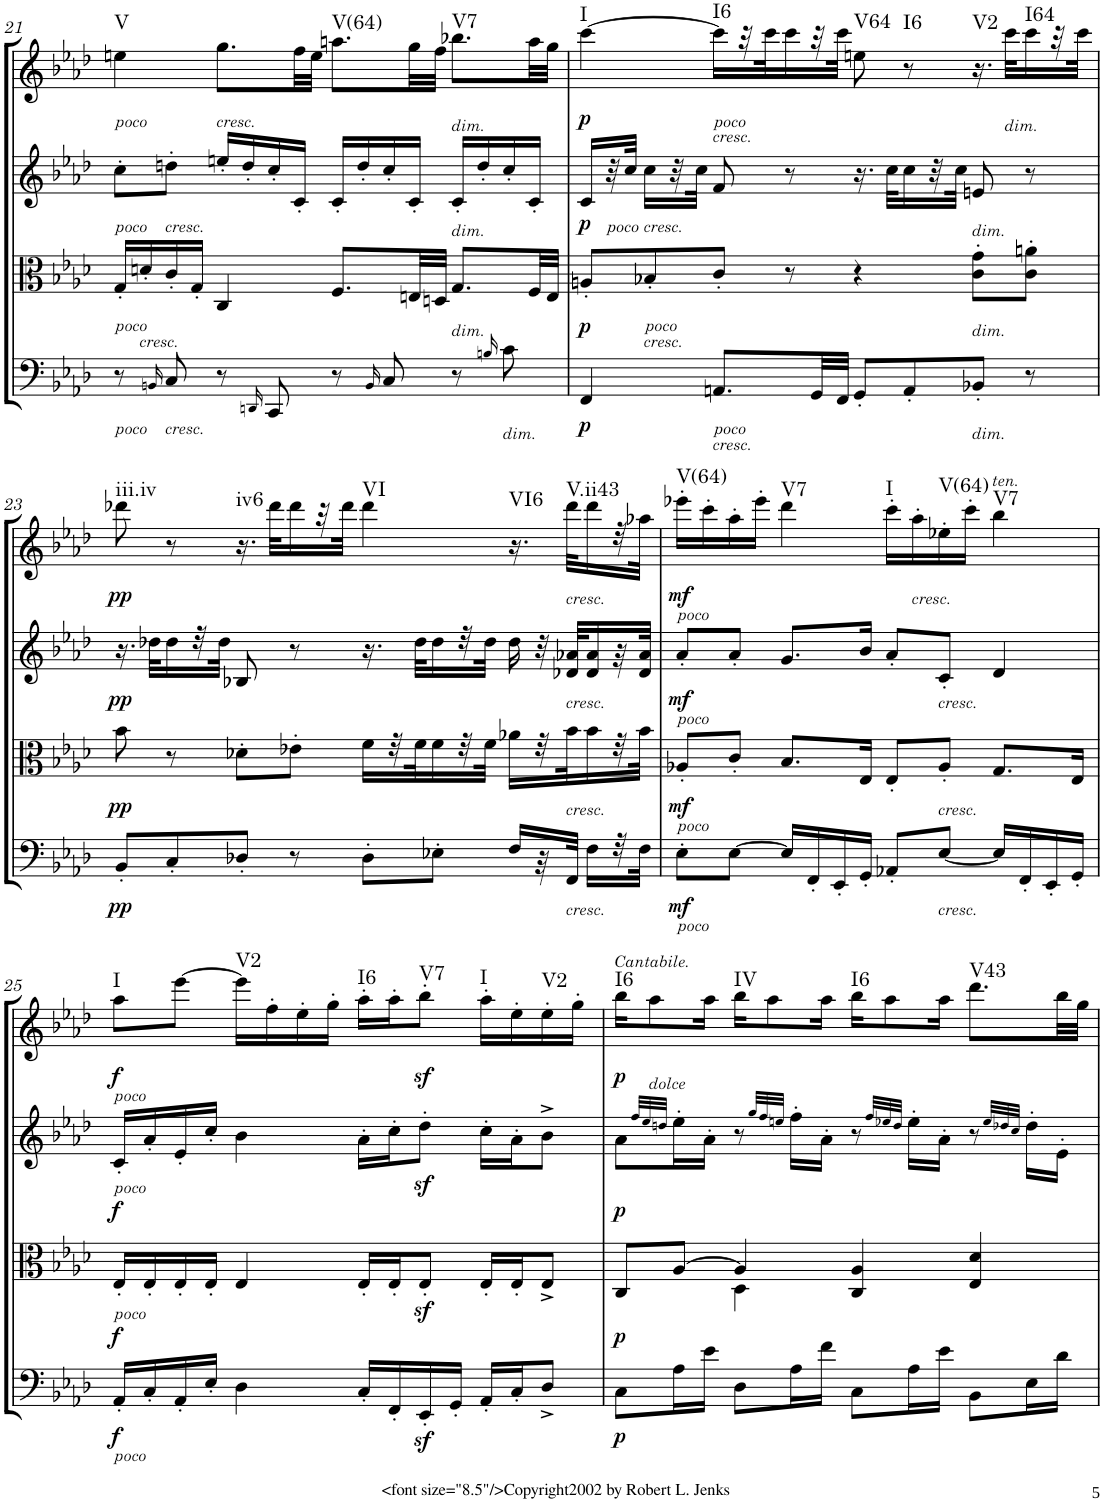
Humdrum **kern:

**kern	**dynam	**kern	**dynam	**kern	**dynam	**kern	**dynam	**harte
*part4	*part4	*part3	*part3	*part2	*part2	*part1	*part1	*part1
*staff4	*staff4	*staff3	*staff3	*staff2	*staff2	*staff1	*staff1	*
*I"Cello	*	*I"Viola	*	*I"2nd Violin	*	*I"1st Violin	*	*
*	*	*I'Vla	*	*I'Vln	*	*I'Vln	*	*
!!LO:PB:g=z
*clefC4	*	*clefC3	*	*clefG2	*	*clefG2	*	*
*k[b-e-a-d-]	*	*k[b-e-a-d-]	*	*k[b-e-a-d-]	*	*k[b-e-a-d-]	*	*
*A-:	*	*A-:	*	*A-:	*	*A-:	*	*
*M4/4	*	*M4/4	*	*M4/4	*	*M4/4	*	*
*met(c)	*	*met(c)	*	*met(c)	*	*met(c)	*	*
=21	=21	=21	=21	=21	=21	=21	=21	=21
!	!	!	!	!	!	!LO:TX:b:i:t=poco	!	!
!	!	!	!	!LO:TX:b:i:t=poco	!	!	!	!
!	!	!LO:TX:b:i:t=poco	!	!	!	!	!	!
!LO:TX:b:i:t=poco	!	!	!	!	!	!	!	!LO:H:kt=V
8r	.	16G'/LL	.	8cc'\L	.	4een\	.	N
!	!	!LO:TX:b:i:t=cresc.	!	!	!	!	!	!
.	.	16dn'/	.	.	.	.	.	.
16qBBn/	.	.	.	.	.	.	.	.
!	!	!	!	!LO:TX:b:i:t=cresc.	!	!	!	!
!LO:TX:b:i:t=cresc.	!	!	!	!	!	!	!	!
8C/	.	16c'/	.	8ddn'\J	.	.	.	.
.	.	16G'/JJ	.	.	.	.	.	.
!	!	!	!	!	!	!LO:TX:b:i:t=cresc.	!	!
8r	.	4C/	.	16een'/LL	.	8.gg\L	.	.
.	.	.	.	16dd'/	.	.	.	.
16qDDn/	.	.	.	.	.	.	.	.
8CC/	.	.	.	16cc'/	.	.	.	.
.	.	.	.	16c'/JJ	.	32ff\LL	.	.
.	.	.	.	.	.	32ee\JJJ	.	.
!	!	!	!	!	!	!	!	!LO:H:kt=V(64)
8r	.	8.F/L	.	16c'/LL	.	8.aan\L	.	N
.	.	.	.	16dd'/	.	.	.	.
16qBB/	.	.	.	.	.	.	.	.
8C/	.	.	.	16cc'/	.	.	.	.
.	.	32En/LL	.	16c'/JJ	.	32gg\LL	.	.
.	.	32Dn/JJJ	.	.	.	32ff\JJJ	.	.
!	!	!	!	!	!	!LO:TX:b:i:t=dim.	!	!
!	!	!	!	!LO:TX:b:i:t=dim.	!	!	!	!
!	!	!LO:TX:b:i:t=dim.	!	!	!	!	!	!LO:H:kt=V7
8r	.	8.G/L	.	16c'/LL	.	8.bb-X\L	.	N
.	.	.	.	16dd'/	.	.	.	.
16qBn/	.	.	.	.	.	.	.	.
!LO:TX:b:i:t=dim.	!	!	!	!	!	!	!	!
8c\	.	.	.	16cc'/	.	.	.	.
.	.	32F/LL	.	16c'/JJ	.	32aa\LL	.	.
.	.	32E/JJJ	.	.	.	32gg\JJJ	.	.
=22	=22	=22	=22	=22	=22	=22	=22	=22
!	!LO:DY:b	!	!	!	!	!	!	!
!	!LO:DY:n=1:a	!	!LO:DY:a	!	!	!	!LO:DY:b	!LO:H:kt=I
4FF/	p p	8An'/L	p	16c/LL	.	[4ccc\	p	N
!	!	!	!	!LO:TX:b:i:t=poco	!	!	!	!
.	.	.	.	32r	.	.	.	.
.	.	.	.	32cc/JJJ	.	.	.	.
!	!	!	!	!LO:TX:b:i:t=cresc.	!	!	!	!
!	!	!LO:TX:b:i:t=poco	!	!	!	!	!	!
!	!	!LO:TX:b:i:t=cresc.	!	!	!	!	!	!
.	.	8B-X'/	.	16cc\LL	.	.	.	.
.	.	.	.	32r	.	.	.	.
.	.	.	.	32cc\JJJ	.	.	.	.
!	!	!	!	!	!	!LO:TX:b:i:t=poco	!	!
!	!	!	!	!	!	!LO:TX:b:i:t=cresc.	!	!
!LO:TX:b:i:t=poco	!	!	!	!	!	!	!	!
!LO:TX:b:i:t=cresc.	!	!	!	!	!	!	!	!LO:H:kt=I6
8.AAn/L	.	8c'/J	.	8f/	.	16ccc\LL]	.	N
.	.	.	.	.	.	32r	.	.
.	.	.	.	.	.	32ccc\J	.	.
.	.	8r	.	8r	.	16ccc\	.	.
32GG/LL	.	.	.	.	.	32r	.	.
32FF/JJJ	.	.	.	.	.	32ccc\JJJ	.	.
!	!	!	!	!	!	!	!	!LO:H:kt=V64
8GG'/L	.	4r	.	16.r	.	8een\	.	N
.	.	.	.	32cc\KLL	.	.	.	.
!	!	!	!	!	!	!	!	!LO:H:kt=I6
8AA'/	.	.	.	16cc\	.	8r	.	N
.	.	.	.	32r	.	.	.	.
.	.	.	.	32cc\JJJ	.	.	.	.
!	!	!	!	!LO:TX:b:i:t=dim.	!	!	!	!
!	!	!LO:TX:b:i:t=dim.	!	!	!	!	!	!
!LO:TX:b:i:t=dim.	!	!	!	!	!	!	!	!LO:H:kt=V2
8BB-X'/J	.	8c\' 8g\'L	.	8en/	.	16.r	.	N
!	!	!	!	!	!	!LO:TX:b:i:t=dim.	!	!
.	.	.	.	.	.	32ccc\KLL	.	.
!	!	!	!	!	!	!	!	!LO:H:kt=I64
8r	.	8c\' 8an\'J	.	8r	.	16ccc\	.	N
.	.	.	.	.	.	32r	.	.
.	.	.	.	.	.	32ccc\JJJ	.	.
!!LO:LB:g=z
=23	=23	=23	=23	=23	=23	=23	=23	=23
!	!LO:DY:b	!	!LO:DY:b	!	!LO:DY:b	!	!LO:DY:b	!LO:H:kt=iii.iv
8BB-'/L	pp	8b-\	pp	16.r	pp	8ddd-X\	pp	N
.	.	.	.	32dd-X\KLL	.	.	.	.
8C'/	.	8r	.	16dd-\	.	8r	.	.
.	.	.	.	32r	.	.	.	.
.	.	.	.	32dd-\JJJ	.	.	.	.
!	!	!	!	!	!	!	!	!LO:H:kt=iv6
8D-X'/J	.	8d-X'\L	.	8B-X/	.	16.r	.	N
.	.	.	.	.	.	32ddd-\KLL	.	.
8r	.	8e-X'\J	.	8r	.	16ddd-\	.	.
.	.	.	.	.	.	32r	.	.
.	.	.	.	.	.	32ddd-\JJJ	.	.
!	!	!	!	!	!	!	!	!LO:H:kt=VI
8D-'\L	.	16f\LL	.	16.r	.	4ddd-\	.	N
.	.	32r	.	.	.	.	.	.
.	.	32f\J	.	32dd-\KLL	.	.	.	.
8E-X'\J	.	16f\	.	16dd-\	.	.	.	.
.	.	32r	.	32r	.	.	.	.
.	.	32f\JJJ	.	32dd-\JJJ	.	.	.	.
!	!	!	!	!	!	!	!	!LO:H:kt=VI6
16F/LL	.	16a-X\LL	.	16dd-\	.	16.r	.	N
32r	.	32r	.	32r	.	.	.	.
!	!	!	!	!	!	!LO:TX:b:i:t=cresc.	!	!
!	!	!	!	!LO:TX:b:i:t=cresc.	!	!	!	!
!	!	!LO:TX:b:i:t=cresc.	!	!	!	!	!	!
!LO:TX:b:i:t=cresc.	!	!	!	!	!	!	!	!LO:H:kt=V.ii43
32FF/JJJ	.	32b-\J	.	32d-X/ 32a-X/KLL	.	32ddd-\KLL	.	N
16F\LL	.	16b-\	.	16d-/ 16a-/	.	16ddd-\	.	.
32r	.	32r	.	32r	.	32r	.	.
32F\JJJ	.	32b-\JJJ	.	32d-/ 32a-/JJJ	.	32aa-X\JJJ	.	.
=24	=24	=24	=24	=24	=24	=24	=24	=24
!	!	!	!	!	!	!LO:TX:b:i:t=poco	!	!
!	!	!	!	!LO:TX:b:i:t=poco	!	!	!	!
!	!	!LO:TX:b:i:t=poco	!	!	!	!	!	!
!LO:TX:b:i:t=poco	!	!	!	!	!	!	!	!
!	!LO:DY:b	!	!LO:DY:b	!	!LO:DY:b	!	!LO:DY:b	!LO:H:kt=V(64)
8E-'\L	mf	8A-X'/L	mf	8a-'/L	mf	16eee-X'\LL	mf	N
.	.	.	.	.	.	16ccc'\	.	.
[8E-\J	.	8c'/J	.	8a-'/J	.	16aa-'\	.	.
.	.	.	.	.	.	16eee-'\JJ	.	.
!	!	!	!	!	!	!	!	!LO:H:kt=V7
16E-/LL]	.	8.B-/L	.	8.g/L	.	4ddd-\	.	N
16FF'/	.	.	.	.	.	.	.	.
16EE-'/	.	.	.	.	.	.	.	.
16GG'/JJ	.	16E-/Jk	.	16b-/Jk	.	.	.	.
!	!	!	!	!	!	!	!	!LO:H:kt=I
8AA-X'/L	.	8E-'/L	.	8a-'/L	.	16ccc'\LL	.	N
!	!	!	!	!	!	!LO:TX:b:i:t=cresc.	!	!
.	.	.	.	.	.	16aa-'\	.	.
!	!	!	!	!LO:TX:b:i:t=cresc.	!	!	!	!
!	!	!LO:TX:b:i:t=cresc.	!	!	!	!	!	!
!LO:TX:b:i:t=cresc.	!	!	!	!	!	!	!	!LO:H:kt=V(64)
[8E-/J	.	8A-'/J	.	8c'/J	.	16ee-X'\	.	N
.	.	.	.	.	.	16ccc'\JJ	.	.
!	!	!	!	!	!	!LO:TX:a:i:t=ten.	!	!LO:H:kt=V7
16E-/LL]	.	8.G/L	.	4d-/	.	4bb-\	.	N
16FF'/	.	.	.	.	.	.	.	.
16EE-'/	.	.	.	.	.	.	.	.
16GG'/JJ	.	16E-/Jk	.	.	.	.	.	.
!!LO:LB:g=z
=25	=25	=25	=25	=25	=25	=25	=25	=25
!	!	!	!	!	!	!LO:TX:b:i:t=poco	!	!
!	!	!	!	!LO:TX:b:i:t=poco	!	!	!	!
!	!	!LO:TX:b:i:t=poco	!	!	!	!	!	!
!LO:TX:b:i:t=poco	!	!	!	!	!	!	!	!
!	!LO:DY:a	!	!	!	!	!	!	!
!	!LO:DY:n=1:b	!	!LO:DY:a	!	!	!	!LO:DY:b	!LO:H:kt=I
16AA-'/LL	f f	16E-'/LL	f	16c'/LL	.	8aa-\L	f	N
16C'/	.	16E-'/	.	16a-'/	.	.	.	.
16AA-'/	.	16E-'/	.	16e-'/	.	[8eee-\J	.	.
16E-'/JJ	.	16E-'/JJ	.	16cc'/JJ	.	.	.	.
!	!	!	!	!	!	!	!	!LO:H:kt=V2
4D-\	.	4E-/	.	4b-\	.	16eee-\LL]	.	N
.	.	.	.	.	.	16ff'\	.	.
.	.	.	.	.	.	16ee-'\	.	.
.	.	.	.	.	.	16gg'\JJ	.	.
!	!	!	!	!	!	!	!	!LO:H:kt=I6
16C'/LL	.	16E-'/LL	.	16a-'\LL	.	16aa-'\LL	.	N
16FF'/	.	16E-'/J	.	16cc'\J	.	16aa-'\J	.	.
!	!	!	!	!	!	!	!LO:DY:b	!LO:H:kt=V7
16EE-z<'/	.	8E-z<'/J	.	8dd-z<'\J	.	8bb-'\J	sf	N
16GG'/JJ	.	.	.	.	.	.	.	.
!	!	!	!	!	!	!	!	!LO:H:kt=I
16AA-'/LL	.	16E-'/LL	.	16cc'\LL	.	16aa-'\LL	.	N
16C'/J	.	16E-'/J	.	16a-'\J	.	16ee-'\	.	.
!	!	!	!	!	!	!	!	!LO:H:kt=V2
8D-^/J	.	8E-^/J	.	8b-^\J	.	16ee-'\	.	N
.	.	.	.	.	.	16gg'\JJ	.	.
=26	=26	=26	=26	=26	=26	=26	=26	=26
*	*	*^	*	*	*	*	*	*
!	!	!	!	!	!	!	!LO:TX:a:i:t=Cantabile.	!	!
!	!LO:DY:b	!	!	!	!	!	!	!	!
!	!LO:DY:n=1:a	!	!	!LO:DY:a	!	!	!	!LO:DY:b	!LO:H:kt=I6
8C\L	p p	8C/L	4ryy	p	8a-\L	.	16bb-\KL	p	N
!	!	!	!	!	!	!	!LO:TX:b:i:t=dolce	!	!
.	.	.	.	.	.	.	8aa-\	.	.
.	.	.	.	.	32qff/LLL	.	.	.	.
.	.	.	.	.	32qee-/	.	.	.	.
.	.	.	.	.	32qddn/JJJ	.	.	.	.
16A-\L	.	[>8A-/J	.	.	16ee-'\L	.	.	.	.
16e-\JJ	.	.	.	.	16a-'\JJ	.	16aa-\Jk	.	.
!	!	!	!	!	!	!	!	!	!LO:H:kt=IV
8D-\L	.	4A-/]	4D-\	.	8r	.	16bb-\KL	.	N
.	.	.	.	.	.	.	8aa-\	.	.
.	.	.	.	.	32qgg/LLL	.	.	.	.
.	.	.	.	.	32qff/	.	.	.	.
.	.	.	.	.	32qeen/JJJ	.	.	.	.
16A-\L	.	.	.	.	16ff'\LL	.	.	.	.
16f\JJ	.	.	.	.	16a-'\JJ	.	16aa-\Jk	.	.
!	!	!	!	!	!	!	!	!	!LO:H:kt=I6
8C\L	.	4C/ 4A-/	2ryy	.	8r	.	16bb-\KL	.	N
.	.	.	.	.	.	.	8aa-\	.	.
.	.	.	.	.	32qff/LLL	.	.	.	.
.	.	.	.	.	32qee-X/	.	.	.	.
.	.	.	.	.	32qdd/JJJ	.	.	.	.
16A-\L	.	.	.	.	16ee-'\LL	.	.	.	.
16e-\JJ	.	.	.	.	16a-'\JJ	.	16aa-\Jk	.	.
!	!	!	!	!	!	!	!	!	!LO:H:kt=V43
8BB-\L	.	4E-/ 4d-/	.	.	8r	.	8.ddd-\L	.	N
.	.	.	.	.	32qee-/LLL	.	.	.	.
.	.	.	.	.	32qdd-X/	.	.	.	.
.	.	.	.	.	32qcc/JJJ	.	.	.	.
16E-\L	.	.	.	.	16dd-'\LL	.	.	.	.
16d-\JJ	.	.	.	.	16e-'\JJ	.	32bb-\LL	.	.
.	.	.	.	.	.	.	32gg\JJJ	.	.
*	*	*v	*v	*	*	*	*	*	*
=	=	=	=	=	=	=	=	=
*-	*-	*-	*-	*-	*-	*-	*-	*-
